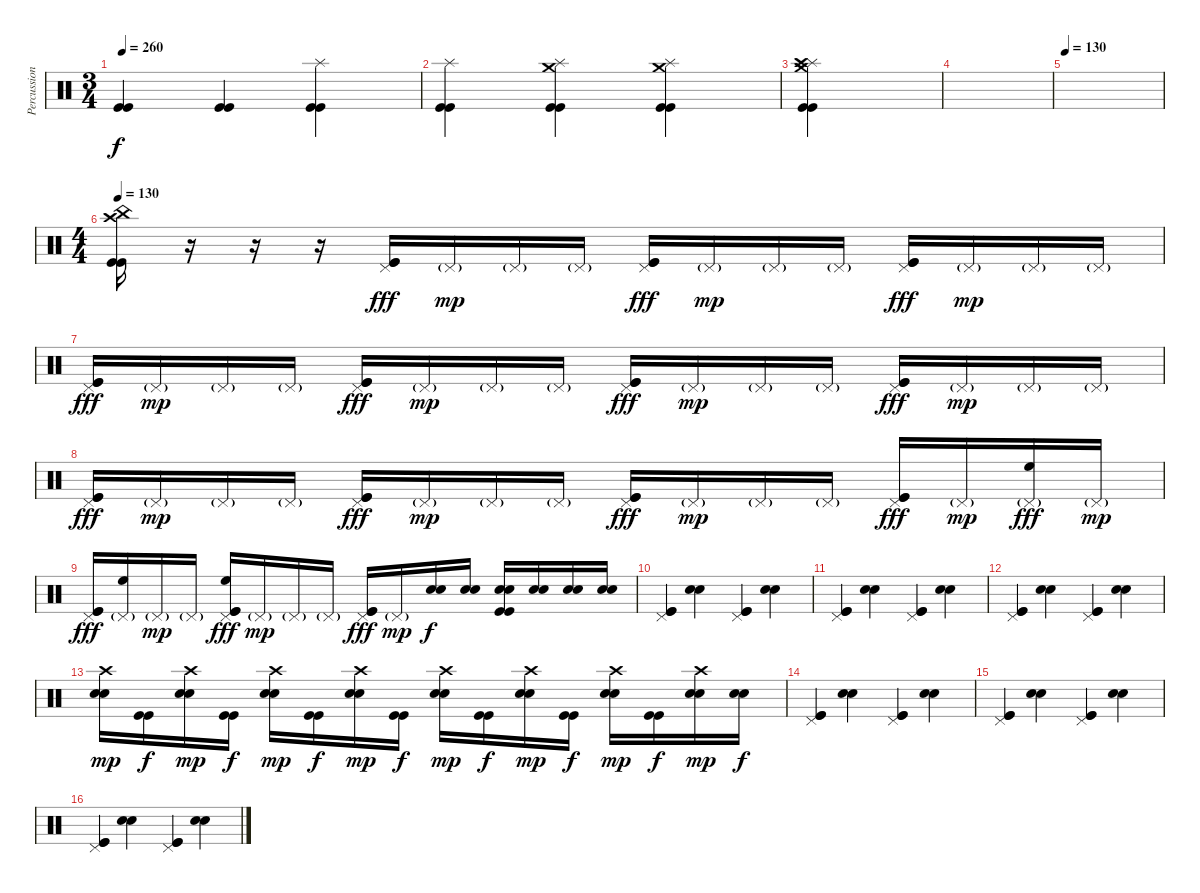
\track ("Percussion" "Percussion") {instrument percussion}
\staff {score}
\articulation defaults
\ts (3 4)
\tempo 260
\clef neutral
\ks c
("Kick (hit)" "Kick (hit)").4{dy f} ("Kick (hit)" "Kick (hit)").4 ("Splash (hit)" "Kick (hit)" "Kick (hit)").4 |
("Splash (hit)" "Kick (hit)" "Kick (hit)").4 ("Splash (hit)" "Crash medium (hit)" "Kick (hit)" "Kick (hit)").4 ("Splash (hit)" "Crash medium (hit)" "Kick (hit)" "Kick (hit)").4 |
("Splash (hit)" "Crash medium (hit)" "Crash high (hit)" "Kick (hit)" "Kick (hit)").4 |
|
\tempo 130
|
\ts (4 4)
\tempo 130
("China (hit)" "Crash high (hit)" "Kick (hit)" "Kick (hit)").16 r.16 r.16 r.16 ("Pedal Hi-Hat (hit)" "Kick (hit)" "Kick (hit)").16{dy fff} "Pedal Hi-Hat (hit)"{g pm}.16{dy mp} "Pedal Hi-Hat (hit)"{g pm}.16 "Pedal Hi-Hat (hit)"{g pm}.16 ("Pedal Hi-Hat (hit)" "Kick (hit)" "Kick (hit)").16{dy fff} "Pedal Hi-Hat (hit)"{g pm}.16{dy mp} "Pedal Hi-Hat (hit)"{g pm}.16 "Pedal Hi-Hat (hit)"{g pm}.16 ("Pedal Hi-Hat (hit)" "Kick (hit)" "Kick (hit)").16{dy fff} "Pedal Hi-Hat (hit)"{g pm}.16{dy mp} "Pedal Hi-Hat (hit)"{g pm}.16 "Pedal Hi-Hat (hit)"{g pm}.16 |
("Pedal Hi-Hat (hit)" "Kick (hit)" "Kick (hit)").16{dy fff} "Pedal Hi-Hat (hit)"{g pm}.16{dy mp} "Pedal Hi-Hat (hit)"{g pm}.16 "Pedal Hi-Hat (hit)"{g pm}.16 ("Pedal Hi-Hat (hit)" "Kick (hit)" "Kick (hit)").16{dy fff} "Pedal Hi-Hat (hit)"{g pm}.16{dy mp} "Pedal Hi-Hat (hit)"{g pm}.16 "Pedal Hi-Hat (hit)"{g pm}.16 ("Pedal Hi-Hat (hit)" "Kick (hit)" "Kick (hit)").16{dy fff} "Pedal Hi-Hat (hit)"{g pm}.16{dy mp} "Pedal Hi-Hat (hit)"{g pm}.16 "Pedal Hi-Hat (hit)"{g pm}.16 ("Pedal Hi-Hat (hit)" "Kick (hit)" "Kick (hit)").16{dy fff} "Pedal Hi-Hat (hit)"{g pm}.16{dy mp} "Pedal Hi-Hat (hit)"{g pm}.16 "Pedal Hi-Hat (hit)"{g pm}.16 |
("Pedal Hi-Hat (hit)" "Kick (hit)" "Kick (hit)").16{dy fff} "Pedal Hi-Hat (hit)"{g pm}.16{dy mp} "Pedal Hi-Hat (hit)"{g pm}.16 "Pedal Hi-Hat (hit)"{g pm}.16 ("Pedal Hi-Hat (hit)" "Kick (hit)" "Kick (hit)").16{dy fff} "Pedal Hi-Hat (hit)"{g pm}.16{dy mp} "Pedal Hi-Hat (hit)"{g pm}.16 "Pedal Hi-Hat (hit)"{g pm}.16 ("Pedal Hi-Hat (hit)" "Kick (hit)" "Kick (hit)").16{dy fff} "Pedal Hi-Hat (hit)"{g pm}.16{dy mp} "Pedal Hi-Hat (hit)"{g pm}.16 "Pedal Hi-Hat (hit)"{g pm}.16 ("Pedal Hi-Hat (hit)" "Kick (hit)" "Kick (hit)").16{dy fff} "Pedal Hi-Hat (hit)"{g pm}.16{dy mp} ("Pedal Hi-Hat (hit)"{g pm} "High Floor Tom (hit)").16{dy fff} "Pedal Hi-Hat (hit)"{g pm}.16{dy mp} |
("Pedal Hi-Hat (hit)" "Kick (hit)" "Kick (hit)").16{dy fff} ("Pedal Hi-Hat (hit)"{g pm} "High Floor Tom (hit)").16 "Pedal Hi-Hat (hit)"{g pm}.16{dy mp} "Pedal Hi-Hat (hit)"{g pm}.16 ("Pedal Hi-Hat (hit)" "High Floor Tom (hit)" "Kick (hit)" "Kick (hit)").16{dy fff} "Pedal Hi-Hat (hit)"{g pm}.16{dy mp} "Pedal Hi-Hat (hit)"{g pm}.16 "Pedal Hi-Hat (hit)"{g pm}.16 ("Pedal Hi-Hat (hit)" "Kick (hit)" "Kick (hit)").16{dy fff} "Pedal Hi-Hat (hit)"{g pm}.16{dy mp} ("Snare (hit) 2" "Snare (hit) 2").16{dy f} ("Snare (hit) 2" "Snare (hit) 2").16 ("Snare (hit) 2" "Snare (hit) 2" "Kick (hit)" "Kick (hit)").16 ("Snare (hit) 2" "Snare (hit) 2").16 ("Snare (hit) 2" "Snare (hit) 2").16 ("Snare (hit) 2" "Snare (hit) 2").16 |
("Pedal Hi-Hat (hit)" "Kick (hit)" "Kick (hit)").4 ("Snare (hit) 2" "Snare (hit) 2").4 ("Pedal Hi-Hat (hit)" "Kick (hit)" "Kick (hit)").4 ("Snare (hit) 2" "Snare (hit) 2").4 |
("Pedal Hi-Hat (hit)" "Kick (hit)" "Kick (hit)").4 ("Snare (hit) 2" "Snare (hit) 2").4 ("Pedal Hi-Hat (hit)" "Kick (hit)" "Kick (hit)").4 ("Snare (hit) 2" "Snare (hit) 2").4 |
("Pedal Hi-Hat (hit)" "Kick (hit)" "Kick (hit)").4 ("Snare (hit) 2" "Snare (hit) 2").4 ("Pedal Hi-Hat (hit)" "Kick (hit)" "Kick (hit)").4 ("Snare (hit) 2" "Snare (hit) 2").4 |
("Crash high (hit)" "Snare (hit) 2" "Snare (hit) 2").16{dy mp} ("Kick (hit)" "Kick (hit)").16{dy f} ("Crash high (hit)" "Snare (hit) 2" "Snare (hit) 2").16{dy mp} ("Kick (hit)" "Kick (hit)").16{dy f} ("Crash high (hit)" "Snare (hit) 2" "Snare (hit) 2").16{dy mp} ("Kick (hit)" "Kick (hit)").16{dy f} ("Crash high (hit)" "Snare (hit) 2" "Snare (hit) 2").16{dy mp} ("Kick (hit)" "Kick (hit)").16{dy f} ("Crash high (hit)" "Snare (hit) 2" "Snare (hit) 2").16{dy mp} ("Kick (hit)" "Kick (hit)").16{dy f} ("Crash high (hit)" "Snare (hit) 2" "Snare (hit) 2").16{dy mp} ("Kick (hit)" "Kick (hit)").16{dy f} ("Crash high (hit)" "Snare (hit) 2" "Snare (hit) 2").16{dy mp} ("Kick (hit)" "Kick (hit)").16{dy f} ("Crash high (hit)" "Snare (hit) 2" "Snare (hit) 2").16{dy mp} ("Snare (hit) 2" "Snare (hit) 2").16{dy f} |
("Pedal Hi-Hat (hit)" "Kick (hit)" "Kick (hit)").4 ("Snare (hit) 2" "Snare (hit) 2").4 ("Pedal Hi-Hat (hit)" "Kick (hit)" "Kick (hit)").4 ("Snare (hit) 2" "Snare (hit) 2").4 |
("Pedal Hi-Hat (hit)" "Kick (hit)" "Kick (hit)").4 ("Snare (hit) 2" "Snare (hit) 2").4 ("Pedal Hi-Hat (hit)" "Kick (hit)" "Kick (hit)").4 ("Snare (hit) 2" "Snare (hit) 2").4 |
("Pedal Hi-Hat (hit)" "Kick (hit)" "Kick (hit)").4 ("Snare (hit) 2" "Snare (hit) 2").4 ("Pedal Hi-Hat (hit)" "Kick (hit)" "Kick (hit)").4 ("Snare (hit) 2" "Snare (hit) 2").4
